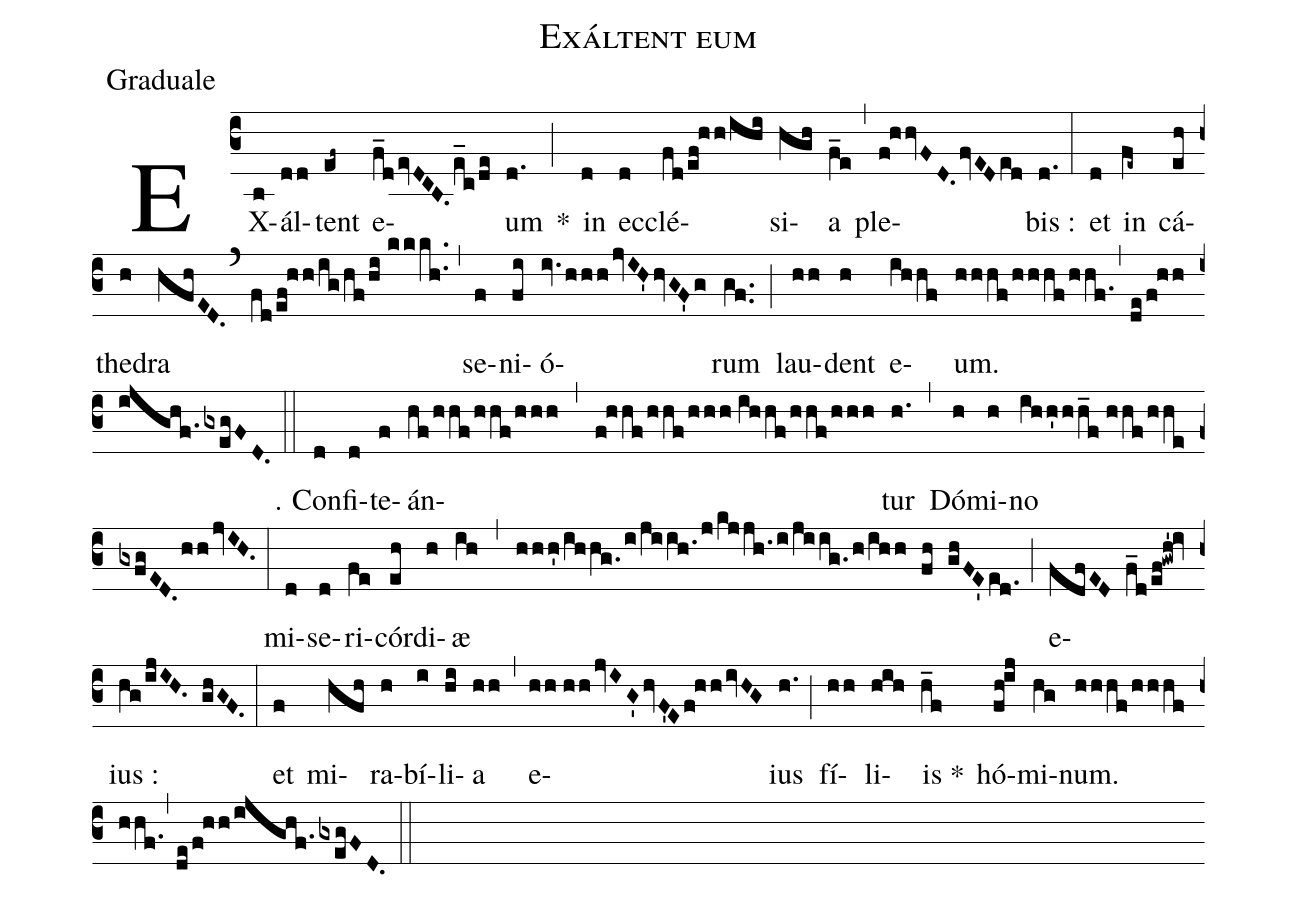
name:Exáltent eum;
office-part:Graduale;
%%
(c3) EX(b)ál(dd)tent(ef~) e(f_devDCB.e_c/de)um(d.) *(;)
in(d) ec(d)clé(fd/ef!hh/ihi)si(hgh)a(f_e) (,)
ple(f!hhvFD.fvEDed)bis :(d.) (:)
et(d) in(fe~) cá(eh)the(h)dra(hfhED.`fd/ef!hh/ig/hf/hi//kkkh..) (,)
se(f)ni(fi)ó(iv.hhh/jvIH'hvGF'g)rum(gf..) (;)
lau(hh)dent(h) e(ihhf)um.(hhhf/hhhf/hhf.,de/f!hh/ijghf./gxegFD.) (::)

℣. Con(d)fi(d)te(f)án(hf/hhf/hhf/hhh,f!hhf/hhf/hhh//ihhf/hhf/hhh)tur(h.) (,)
Dó(h)mi(h)no(ihh'hh_f//hhf/hhe gxfgED.hhjvIH.) (:)
mi(d)se(d)ri(fe)cór(eh)di(h)æ(ih,hhh'/ihhg./i/jiih./j/kjjh./i/jiig./h/ihh fh ghFE'ed.) (;)
e(fdfED f_d/ef!gwh'!iv)ius :(hg/ijIH. ghGF.) (:)
et(f) mi(hfh)ra(h)bí(i)li(hi)a(hh) (,)
e(hh//hh/jvIG'hvF'E/f!hhivHG)ius(h.) (;)
fí(hh)li(hih)is *(h_f) hó(fh!ij)mi(hg)num.(hhhf/hhhf/hhf.,de/f!hh/ijghf./gxegFD.) (::)
